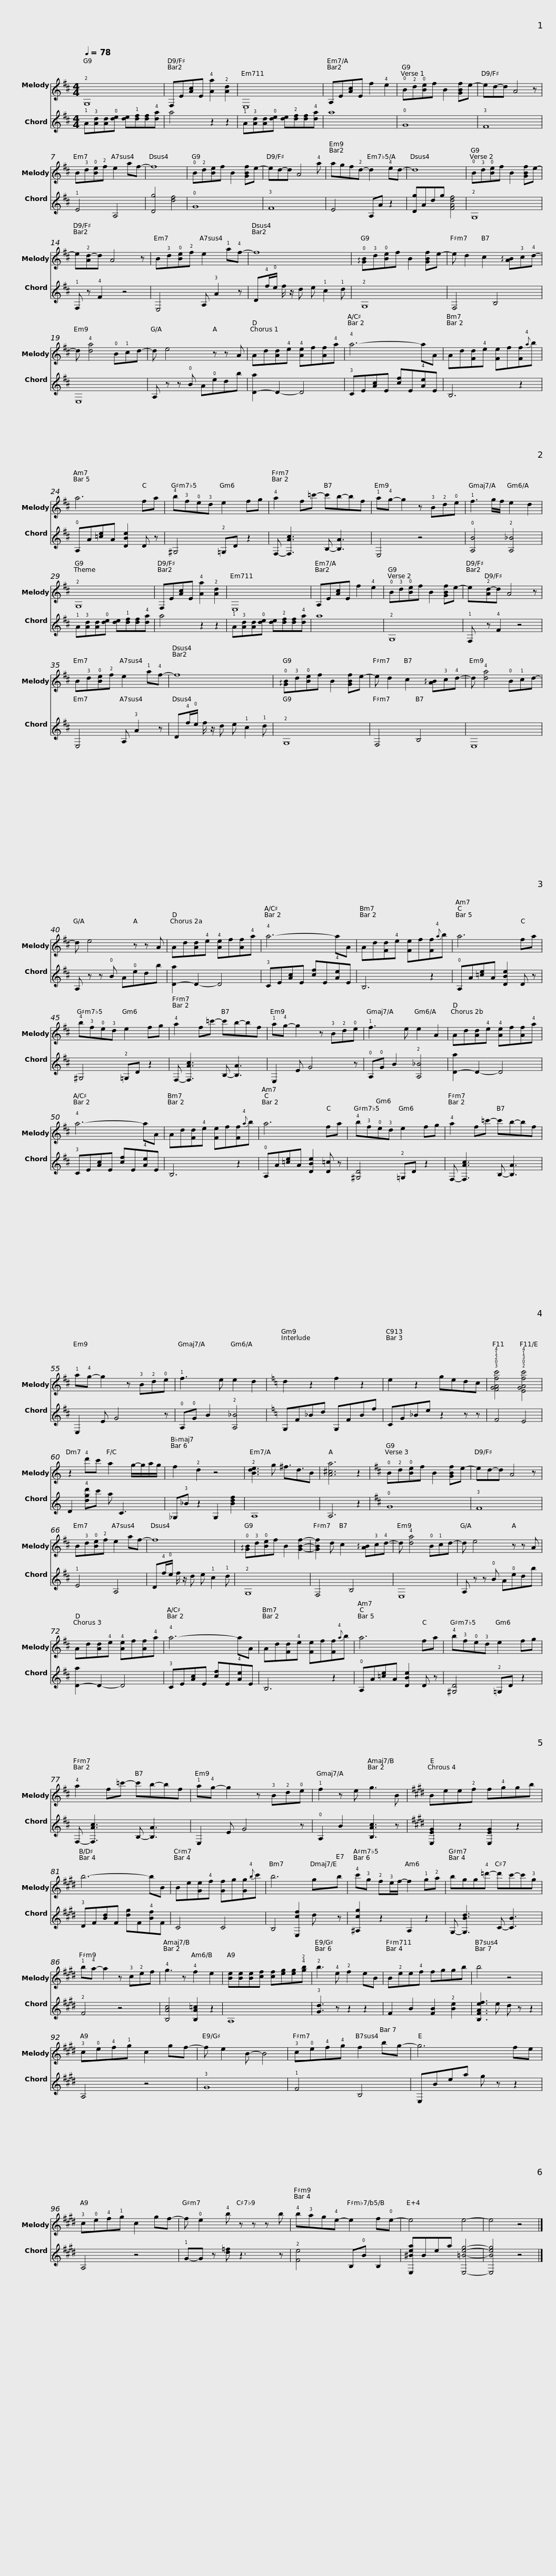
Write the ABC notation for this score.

X:1
%%score 1 2
L:1/8
Q:1/4=78
M:4/4
I:linebreak $
K:D
V:1 treble
V:2 treble
V:1
 !2!G,8 | F,E[Ac]E !4![Aa]2 !2![Ad]2 | E,8 | A,E[Ac]E f2 !4!e2 | !0!B!2!d!0![Be]f B2 [GBf]e- |$ %5
 ed-d A4 z | B!3!d!0![Be]!2!f e2 af- | f8 | !0!B!2!d[Be]f B2 [GBf]e- | ed-d A4 !4!a | %10
 agf!2!d- d2 !4!ed- |$ d8 | !0!B!3!d!0![Be]f B2 [GBf]e- | e!2![Ad-]d A4 z | B!3!d!0![Be]!2!f e2 !1!a!4!f- | %15
 f8 |$ !arpeggio!!0![GB]!3!d!0![Be]f B2 [GBf]e- | e d2 c2 !arpeggio![AB]!3!c!-(!!4!d- | !-)!d !4![da]4 !0!B!1!cd- | d e4 z z A | %20
 Ad[Ad]!4!e !4![Ae]f[Af]!4!a |$ !4!a6- aA | Ad[Fd]!4!e [Fe]f[Ff]{!4!a}b | a6 fa | !4!b!3!f!0!e!3!d e2 fg |$ %25
 !4!a2 f=c'- c'b-bf | !1!a!4!g- g2 z !3!B!2!d!0!e | !1!f3 g/f/ e2 d2 | !2!G,8 |$ F,E[Ac]E !4![Aa]2 !2![Ad]2 | %30
 E,8 | A,E[Ac]E f2 !4!e2 | !0!B!3!d!0![Be]f B2 [GBf]e- | e!2![Ad-]d A4 z |$ B!3!d!0![Be]!2!f e2 !1!a!4!f- | %35
 f8 | !arpeggio!!0![GB]!3!d!0![Be]f B2 [GBf]e- | e d2 c2 !arpeggio![AB]!3!c!-(!!4!d- | !-)!d !4![da]4 !0!B!1!cd- |$ d e4 z z A | %40
 Ad[Ad]!4!e !4![Ae]f[Af]!4!a | !4!a6- aA | Ad[Fd]!4!e [Fe]f[Ff]{!4!a}b |$ a6 fa | !4!b!3!f!0!e!3!d e2 fg | %45
 !4!a2 f=c'- c'b-bf |$ !1!a!4!g- g2 z !3!B!2!d!0!e | !1!f3 e e2 A2 | Ad[Ad]!4!e !4![Ae]f[Af]!4!a | !4!a6- aA | %50
 Ad[Fd]!4!e [Fe]f[Ff]{!4!a}b |$ a6 fa | !4!b!3!f!0!e!3!d e2 fg | !4!a2 f=c'- c'b-bf |$ !1!a!4!g- g2 z !3!B!2!d!0!e | %55
 !1!f3 e e2 d2 |[K:C] d2 z2 f2 z2 | e2 z2 gedc | !3!!0!!2!!1!!4![FGAfc']4 !2!!0!!3!!1!!4![EGAfc']4 |$ z2 !4!d'c' a2 g/-g/a/g/ | %60
 f2 !2!d2 z4 | !2![Bde]3 g ^f3/2d3/2B | [A^ca]6 z2 |[K:D] !0!B!2!d!0![Be]f B2 [GBf]e- | ed-d A4 z |$ %65
 B!3!d!0![Be]!2!f e2 af- | f8 | !arpeggio!!0![GB]!3!d!0![Be]f B2 [GBf]2- | [GBf]2 d c2 !arpeggio![AB]!3!c!-(!!4!d- | !-)!d !4![da]4 !0!B!1!cd- |$ %70
 d e4 z z A | Ad[Ad]!4!e !4![Ae]f[Af]!4!a | !4!a6- aA | Ad[Fd]!4!e [Fe]f[Ff]{!4!a}b |$ a6 fa | %75
 !4!b!3!f!0!e!3!d e2 fg | !4!a2 f=c'- c'b-bf |$ !1!a!4!g- g2 z !3!B!2!d!0!e | !1!f2 z e g3 B |[K:E] Bee!2!f f!4!ggb | %80
 b6- bB |$ Be[Ge]!4!f [Gf]g[Gg]{!4!b}c' | b6 gb | !4!c'!3!g !2!f!3!e/f/- f2 !1!g!2!a | bgg!4!=d'- d'c'-c'!3!g |$ %85
 !1!b!4!a- a2 z !3!c!2!ef | !4!g3 z !4!f2 e2 | [Be][Be][Be][cf] [cf][eg][eg]!4!!2![gb] | !2!b3 !4!e !2!f2 eB | B!2!ee!4!f fggb |$ %90
 b4 z4 | !3!c!0!e!4!f!1!g c2 gf- | f e2 B- B4 | !3!c!0!e!4!f!4!g f2 bg- | g6 fe |$ %95
 !3!c!0!e!4!f!1!g c2 gf- | f !0!e2 !4!b z z z b | !4!b!3!ag!4!e- e2 f!0!e- | e4 e4- | e4 z4 |] %100
V:2
 !1!A!3![Ad][Ad]!0![de] [de]!1![df][df]!4![da] | a4 z2 z2 | !1!A!3![Ad][Ad]!0![de] [de]!2![df][df]!4![da] | a8 | !0!G8 |$ %5
 !3!F8 | !1!E4 A,4 | [Dg]4 [df]4 | !0!G8 | !3!F8 | %10
 E4 A,A z2 |$ [Dg]Adg [FAdf]4 | !2!G,8 | !1!F, z !4!F2 z4 | E,4 A, !3!A2 z | %15
 D!4!f/!0!e/ f/ z/ d e !1!c2 !1!d |$ !2!G,8 | F,4 B,4 | E,8 | A, z z !0!B A!0!edb | %20
 [D-a]2 D2- D4 |$ !3!CE[Ac]E [cf]E!4![Ae]E | B,6 z2 | !0!A,A[=ce]A [DBe]2 D z | ^G,4 !2!=G,D z2 |$ %25
 F,- [F,Ac]3 B,- [B,A]3 | E,4 z4 | !0![A,B]4 !2![A,_B]4 | !1!A!3![Ad][Ad]!0![de] [de]!1![df][df]!4![da] |$ a4 z2 z2 | %30
 !1!A!3![Ad][Ad]!0![de] [de]!2![df][df]!4![da] | a8 | !2!G,8 | !1!F, z !4!F2 z4 |$ E,4 A, !3!A2 z | %35
 D!4!f/!0!e/ f/ z/ d e !1!c2 !1!d | !2!G,8 | F,4 B,4 | E,8 |$ A, z z !0!B A!0!edb | %40
 [D-a]2 D2- D4 | !3!CE[Ac]E [cf]E!4![Ae]E | B,6 z2 |$ !0!A,A[=ce]A [DBe]2 D z | ^G,4 !2!=G,D z2 | %45
 F,- [F,Ac]3 B,- [B,A]3 |$ E,2 E G4 z | !0!A,!0!G B2 !2![A,_B]4 | [D-a]2 D2- D4 | !3!CE[Ac]E [cf]E!4![Ae]E | %50
 B,6 z2 |$ !0!A,A[=ce]A [DBe]2 [D=c] z | [^G,D]4 !2!=G,D z2 | F,- [F,Ac]3 B,- [B,A]3 |$ E,2 E G4 z | %55
 !0!A,!0!G B2 !2![A,_B]4 |[K:C] G,F_Bd G,FBf | CG_Be z2 z z | F4 E4 |$ D2 !4![dgd']c' a C3 | %60
 _G,!3!_B z2 G,2 [Bdf]2 | A,8 | A,6 z2 |[K:D] !0!G8 | !3!F8 |$ %65
 !1!E4 A,4 | D!4!f/!0!e/ f/ z/ d e !1!c2 !1!d | !2!G,8 | F,4 B,4 | E,8 |$ %70
 A, z z !0!B A!0!edb | [D-a]2 D2- D4 | !3!CE[Ac]E [cf]E!4![Ae]E | B,6 z2 |$ !0!A,A[=ce]A [DBe]2 D z | %75
 [^G,D]4 !2!=G,D z2 | F,- [F,Ac]3 B,- [B,A]3 |$ E,2 E G4 z | !0!A,2 B2 [B,Ac]3 z |[K:E] [E,EG]2 z2 [E,EG]2 z2 | %80
 !3!DF[Bd]F [dg]F!4![Bf]F |$ C4 C4 | B,4 [E,cf]2 d z | [^A,cg]2 z2 A,2 z2 | G,- [G,Bd]3 C- [CB]3 |$ %85
 !2!F4 z4 | [B,Ac]4 [B,A=c]2 z2 | A,8 | !3![Gd]3 z z2 z2 | F2 B2 [FB]2 !2![Be]2 |$ %90
 [B,FAef]3 e d z z2 | A,4 z4 | !3!G8 | !1!F4 B,4 | E,Bea g z z2 |$ %95
 A,4 z4 | !1!G-G z [d=f] z3 z | !2![Fe]4 B,-!0!B B,2 | [E,^Bea]Bea [E,=Beg]4- | [E,Beg]4 z4 |] %100
